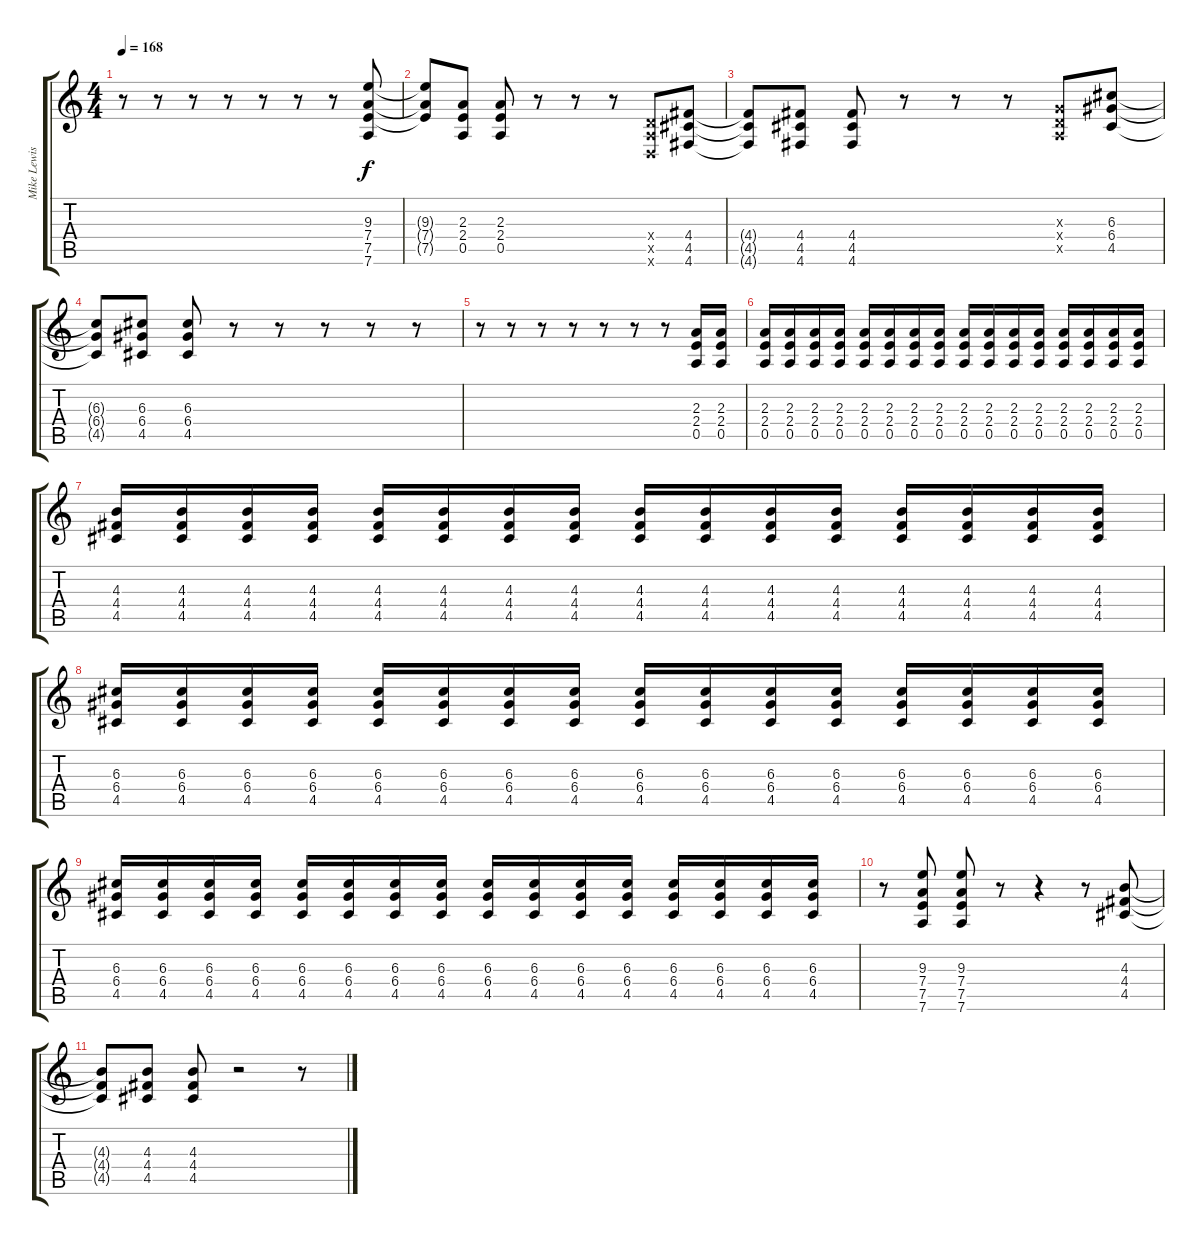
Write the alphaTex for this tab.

\track ("Mike Lewis" "Mike Lewis") {instrument distortionguitar}
\staff {score tabs}
\tuning (E4 B3 G3 D3 A2 D2) {hide}
\ts (4 4)
\tempo 168
\clef g2
\ks c
r.8{dy f} r.8 r.8 r.8 r.8 r.8 r.8 (9.3 7.4 7.5 7.6).8 |
(9.3{t} 7.4{t} 7.5{t}).8 (2.3 2.4 0.5).8 (2.3 2.4 0.5).8 r.8 r.8 r.8 (0.4{x} 0.5{x} 0.6{x}).8 (4.4 4.5 4.6).8 |
(4.4{t} 4.5{t} 4.6{t}).8 (4.4 4.5 4.6).8 (4.4 4.5 4.6).8 r.8 r.8 r.8 (0.3{x} 0.4{x} 0.5{x}).8 (6.3 6.4 4.5).8 |
(6.3{t} 6.4{t} 4.5{t}).8 (6.3 6.4 4.5).8 (6.3 6.4 4.5).8 r.8 r.8 r.8 r.8 r.8 |
r.8 r.8 r.8 r.8 r.8 r.8 r.8 (2.3 2.4 0.5).16 (2.3 2.4 0.5).16 |
(2.3 2.4 0.5).16 (2.3 2.4 0.5).16 (2.3 2.4 0.5).16 (2.3 2.4 0.5).16 (2.3 2.4 0.5).16 (2.3 2.4 0.5).16 (2.3 2.4 0.5).16 (2.3 2.4 0.5).16 (2.3 2.4 0.5).16 (2.3 2.4 0.5).16 (2.3 2.4 0.5).16 (2.3 2.4 0.5).16 (2.3 2.4 0.5).16 (2.3 2.4 0.5).16 (2.3 2.4 0.5).16 (2.3 2.4 0.5).16 |
(4.3 4.4 4.5).16 (4.3 4.4 4.5).16 (4.3 4.4 4.5).16 (4.3 4.4 4.5).16 (4.3 4.4 4.5).16 (4.3 4.4 4.5).16 (4.3 4.4 4.5).16 (4.3 4.4 4.5).16 (4.3 4.4 4.5).16 (4.3 4.4 4.5).16 (4.3 4.4 4.5).16 (4.3 4.4 4.5).16 (4.3 4.4 4.5).16 (4.3 4.4 4.5).16 (4.3 4.4 4.5).16 (4.3 4.4 4.5).16 |
(6.3 6.4 4.5).16 (6.3 6.4 4.5).16 (6.3 6.4 4.5).16 (6.3 6.4 4.5).16 (6.3 6.4 4.5).16 (6.3 6.4 4.5).16 (6.3 6.4 4.5).16 (6.3 6.4 4.5).16 (6.3 6.4 4.5).16 (6.3 6.4 4.5).16 (6.3 6.4 4.5).16 (6.3 6.4 4.5).16 (6.3 6.4 4.5).16 (6.3 6.4 4.5).16 (6.3 6.4 4.5).16 (6.3 6.4 4.5).16 |
(6.3 6.4 4.5).16 (6.3 6.4 4.5).16 (6.3 6.4 4.5).16 (6.3 6.4 4.5).16 (6.3 6.4 4.5).16 (6.3 6.4 4.5).16 (6.3 6.4 4.5).16 (6.3 6.4 4.5).16 (6.3 6.4 4.5).16 (6.3 6.4 4.5).16 (6.3 6.4 4.5).16 (6.3 6.4 4.5).16 (6.3 6.4 4.5).16 (6.3 6.4 4.5).16 (6.3 6.4 4.5).16 (6.3 6.4 4.5).16 |
r.8 (9.3 7.4 7.5 7.6).8 (9.3 7.4 7.5 7.6).8 r.8 r.4 r.8 (4.3 4.4 4.5).8 |
(4.3{t} 4.4{t} 4.5{t}).8 (4.3 4.4 4.5).8 (4.3 4.4 4.5).8 r.2 r.8
